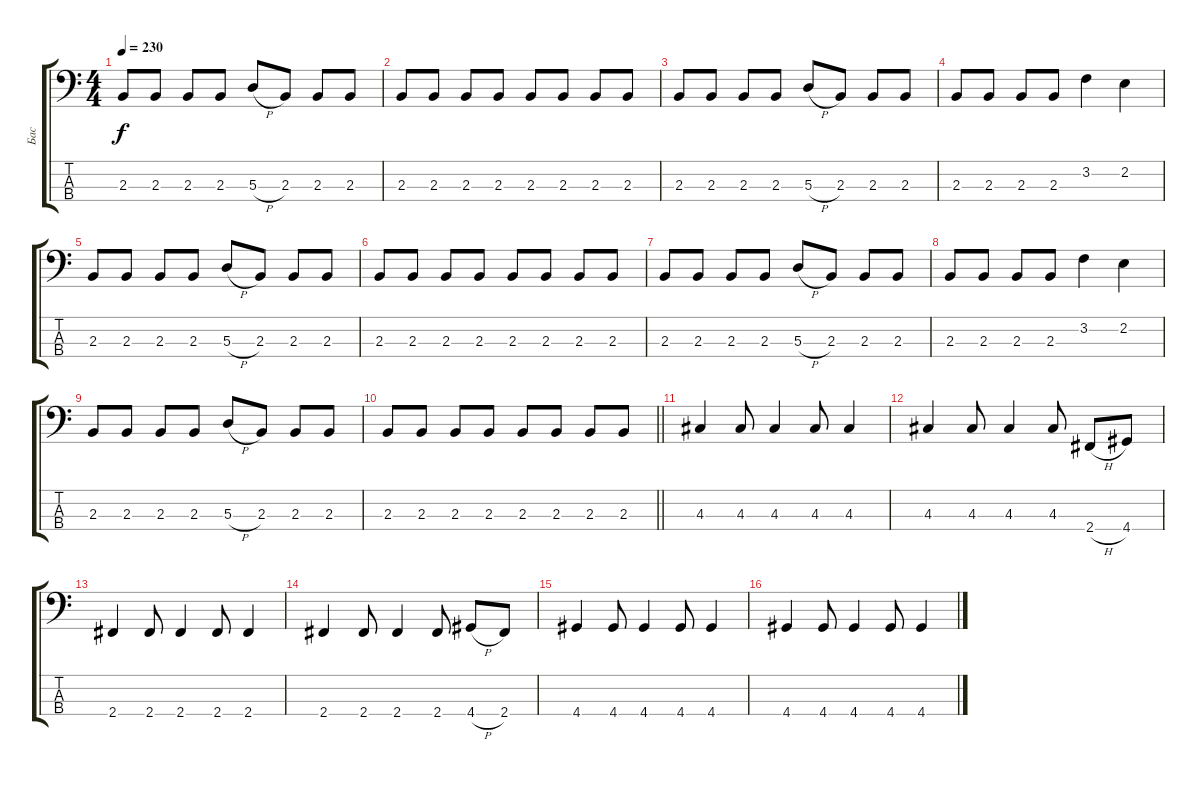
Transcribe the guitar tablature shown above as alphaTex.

\track ("Бас" "Бас") {instrument electricbassfinger}
\staff {score tabs}
\tuning (G2 D2 A1 E1) {hide}
\ts (4 4)
\tempo 230
\clef f4
\ks c
2.3.8{dy f} 2.3.8 2.3.8 2.3.8 5.3{h}.8 2.3.8 2.3.8 2.3.8 |
2.3.8 2.3.8 2.3.8 2.3.8 2.3.8 2.3.8 2.3.8 2.3.8 |
2.3.8 2.3.8 2.3.8 2.3.8 5.3{h}.8 2.3.8 2.3.8 2.3.8 |
2.3.8 2.3.8 2.3.8 2.3.8 3.2.4 2.2.4 |
2.3.8 2.3.8 2.3.8 2.3.8 5.3{h}.8 2.3.8 2.3.8 2.3.8 |
2.3.8 2.3.8 2.3.8 2.3.8 2.3.8 2.3.8 2.3.8 2.3.8 |
2.3.8 2.3.8 2.3.8 2.3.8 5.3{h}.8 2.3.8 2.3.8 2.3.8 |
2.3.8 2.3.8 2.3.8 2.3.8 3.2.4 2.2.4 |
2.3.8 2.3.8 2.3.8 2.3.8 5.3{h}.8 2.3.8 2.3.8 2.3.8 |
\barLineRight lightlight
2.3.8 2.3.8 2.3.8 2.3.8 2.3.8 2.3.8 2.3.8 2.3.8 |
4.3.4 4.3.8 4.3.4 4.3.8 4.3.4 |
4.3.4 4.3.8 4.3.4 4.3.8 2.4{h}.8 4.4.8 |
2.4.4 2.4.8 2.4.4 2.4.8 2.4.4 |
2.4.4 2.4.8 2.4.4 2.4.8 4.4{h}.8 2.4.8 |
4.4.4 4.4.8 4.4.4 4.4.8 4.4.4 |
4.4.4 4.4.8 4.4.4 4.4.8 4.4.4
